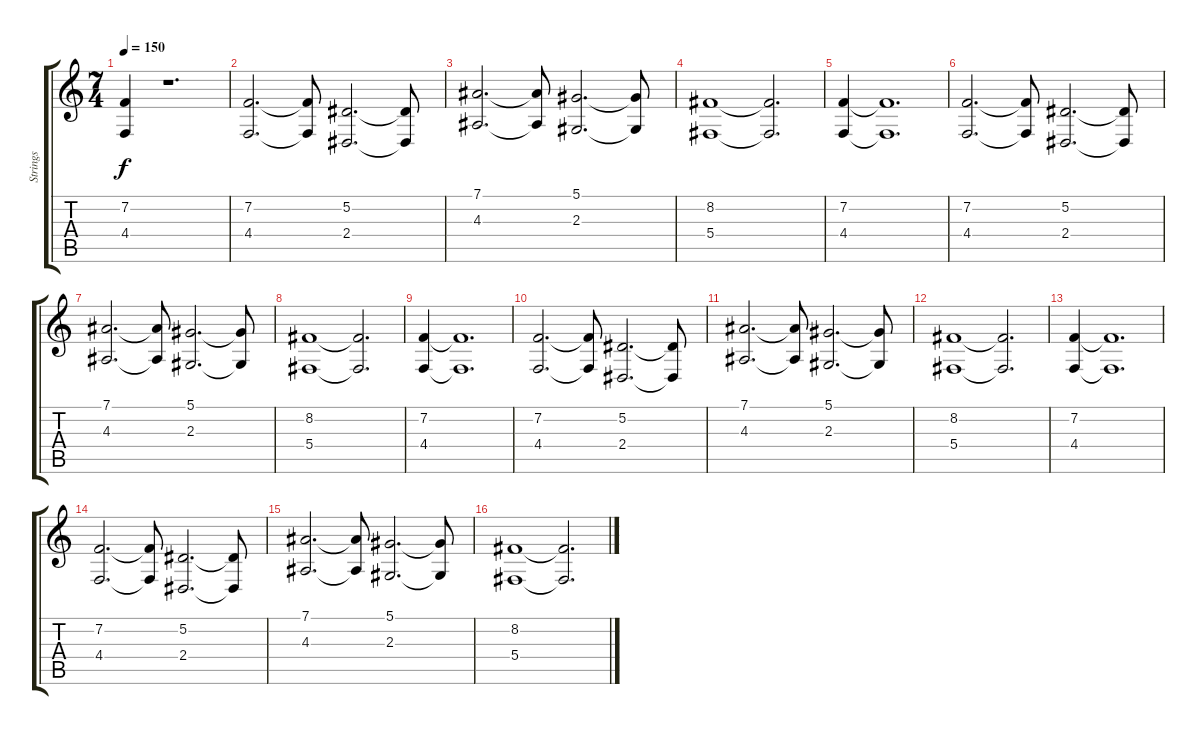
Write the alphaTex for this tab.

\track ("Strings" "Strings") {instrument stringensemble2}
\staff {score tabs}
\tuning (Eb4 Bb3 Gb3 Db3 Ab2 Eb2) {hide}
\ts (7 4)
\tempo 150
\clef g2
\ks c
(7.2 4.4).4{dy f} r.1{d} |
(7.2 4.4).2{d} (7.2{t} 4.4{t}).8 (5.2 2.4).2{d} (5.2{t} 2.4{t}).8 |
(7.1 4.3).2{d} (7.1{t} 4.3{t}).8 (5.1 2.3).2{d} (5.1{t} 2.3{t}).8 |
(8.2 5.4).1 (8.2{t} 5.4{t}).2{d} |
(7.2 4.4).4 (7.2{t} 4.4{t}).1{d} |
(7.2 4.4).2{d} (7.2{t} 4.4{t}).8 (5.2 2.4).2{d} (5.2{t} 2.4{t}).8 |
(7.1 4.3).2{d} (7.1{t} 4.3{t}).8 (5.1 2.3).2{d} (5.1{t} 2.3{t}).8 |
(8.2 5.4).1 (8.2{t} 5.4{t}).2{d} |
(7.2 4.4).4 (7.2{t} 4.4{t}).1{d} |
(7.2 4.4).2{d} (7.2{t} 4.4{t}).8 (5.2 2.4).2{d} (5.2{t} 2.4{t}).8 |
(7.1 4.3).2{d} (7.1{t} 4.3{t}).8 (5.1 2.3).2{d} (5.1{t} 2.3{t}).8 |
(8.2 5.4).1 (8.2{t} 5.4{t}).2{d} |
(7.2 4.4).4 (7.2{t} 4.4{t}).1{d} |
(7.2 4.4).2{d} (7.2{t} 4.4{t}).8 (5.2 2.4).2{d} (5.2{t} 2.4{t}).8 |
(7.1 4.3).2{d} (7.1{t} 4.3{t}).8 (5.1 2.3).2{d} (5.1{t} 2.3{t}).8 |
(8.2 5.4).1 (8.2{t} 5.4{t}).2{d}
